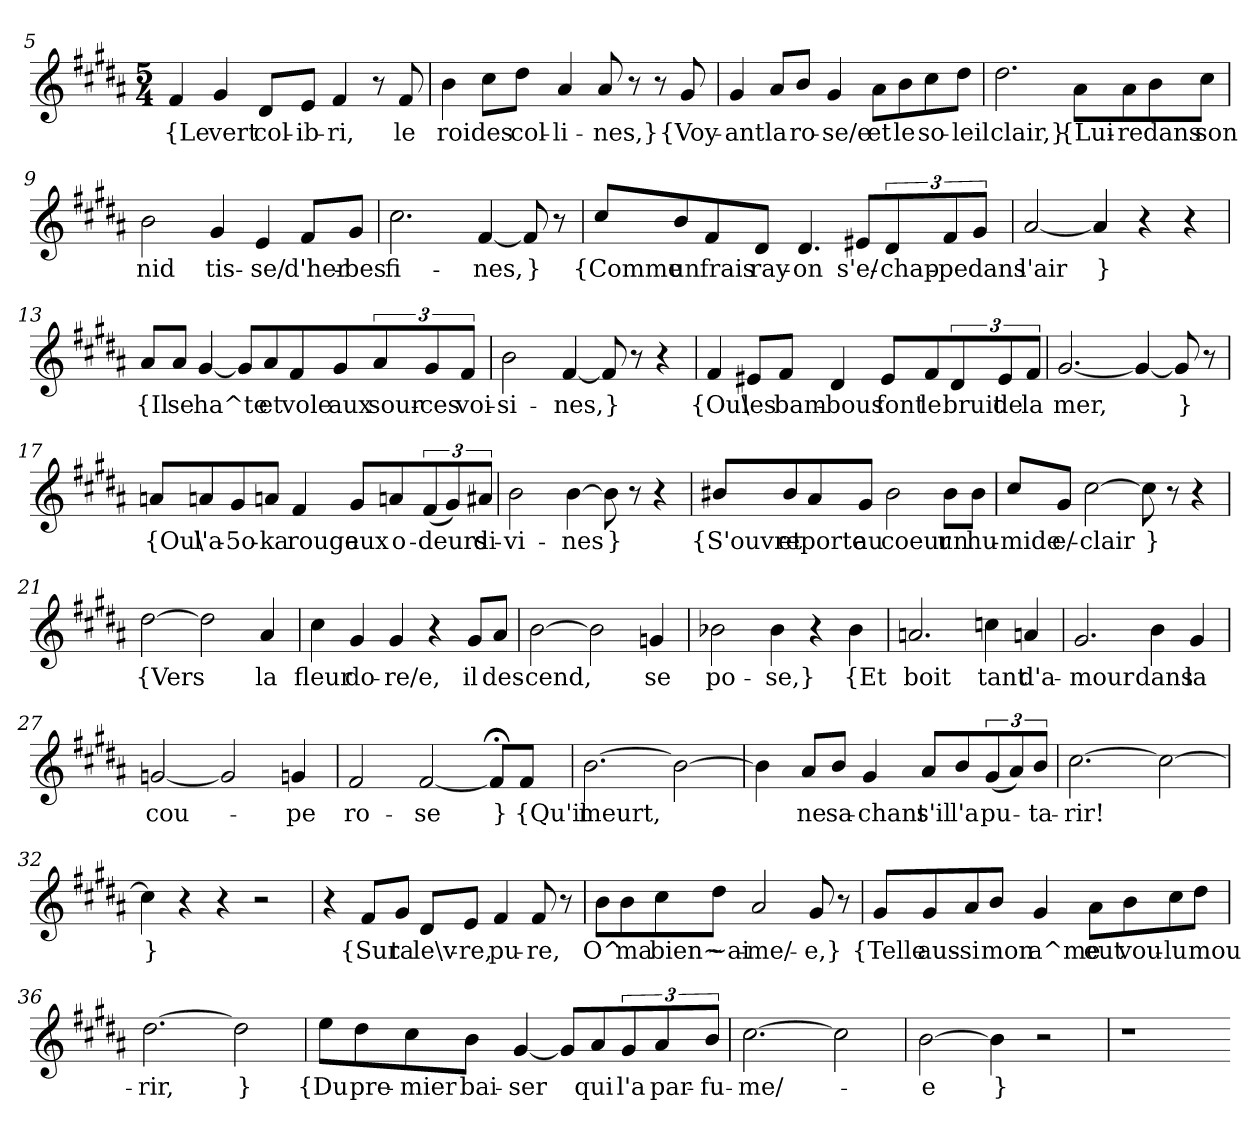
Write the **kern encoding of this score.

**kern	**text
*part1	*part1
*staff1	*staff1
*clefG2	*
*k[f#c#g#d#a#]	*
*M5/4	*
=5	=5
4f#	{Le
4g#	vert
8d#/L	col-
8e/J	-ib-
4f#	-ri,
8r	.
8f#	le
=6	=6
4b	roi
8cc#\L	des
8dd#\J	col-
4a#	-li-
8a#	-nes,}
8r	.
8r	.
8g#	{Voy-
=7	=7
4g#	-ant
8a#/L	la
8b/J	ro-
4g#	-se/e
8a#\L	et
8b\	le
8cc#\	so-
8dd#\J	-leil
=8	=8
2.dd#	clair,}
8a#\L	{Lui-
8a#\	-re
8b\	dans
8cc#\J	son
=9	=9
2b	nid
4g#	tis-
4e	-se/
8f#/L	d'her-
8g#/J	-bes
=10	=10
2.cc#	fi-
[4f#	-nes,
8f#]	}
8r	.
=11	=11
8cc#/L	{Comme
8b/	un
8f#/	frais
8d#/J	ray-
4.d#	-on
8e#X/L	s'e/-
12d#/	-chap-
12f#/	-pe
12g#/J	dans
=12	=12
[2a#	l'air
4a#]	}
4r	.
4r	.
=13	=13
8a#/L	{Il
8a#/J	se
[4g#	ha^te
8g#/L]	.
8a#/	et
8f#/	vole
8g#/	aux
12a#/	sour-
12g#/	ces
12f#/J	voi-
=14	=14
2b	-si-
[4f#	-nes,
8f#]	}
8r	.
4r	.
=15	=15
4f#	{Ou\
8e#X/L	les
8f#/J	bam-
4d#	-bous
8e#/L	font
8f#/	le
12d#/	bruit
12e#/	de
12f#/J	la
=16	=16
[2.g#	mer,
4g#_	.
8g#]	}
8r	.
=17	=17
8an/L	{Ou\
8an/	l'a-
8g#/	-5o-
8an/J	-ka
4f#	rouge
8g#/L	aux
8an/	o-
(12f#/	-deurs
12g#/)	.
12a#X/J	di-
=18	=18
2b	-vi-
[4b	-nes
8b]	}
8r	.
4r	.
=19	=19
8b#X/L	{S'ouvre
8b#/	et
8a#/	porte
8g#/J	au
2b#	coeur
8b#\L	un
8b#\J	hu-
=20	=20
8cc#/L	-mide
8g#/J	e/-
[2cc#	-clair
8cc#]	}
8r	.
4r	.
=21	=21
[2dd#	{Vers
2dd#]	.
4a#	la
=22	=22
4cc#	fleur
4g#	do-
4g#	-re/e,
4r	.
8g#/L	il
8a#/J	des-
=23	=23
[2b	-cend,
2b]	.
4gn	se
=24	=24
2b-X	po-
4b-	-se,}
4r	.
4b-	{Et
=25	=25
2.an	boit
4ccn	tant
4an	d'a-
=26	=26
2.g#	-mour
4b	dans
4g#	la
=27	=27
[2gn	cou-
2gn]	.
4gn	-pe
=28	=28
2f#	ro-
[2f#	-se
8f#;</L]	}
8f#/J	{Qu'il
=29	=29
[2.b	meurt,
2b_	.
=30	=30
4b]	.
8a#/L	ne
8b/J	sa-
4g#	-chant
8a#/L	s'il
8b/	l'a
(12g#/	pu-
12a#/)	.
12b/J	-ta-
=31	=31
[2.cc#	-rir!
2cc#_	.
=32	=32
4cc#]	}
4r	.
4r	.
2r	.
=33	=33
4r	.
8f#/L	{Sur
8g#/J	ta
8d#/L	le\v-
8e/J	-re,
4f#	pu-
8f#	-re,
8r	.
=34	=34
8b\L	O^
8b\	ma
8cc#\	bien~
8dd#\J	~ai-
2a#	-me/-
8g#	-e,}
8r	.
=35	=35
8g#/L	{Telle
8g#/	aus-
8a#/	-si
8b/J	mon
4g#	a^me
8a#\L	eut
8b\	vou-
8cc#\	-lu
8dd#\J	mou-
=36	=36
[2.dd#	-rir,
2dd#]	}
=37	=37
8ee\L	{Du
8dd#\	pre-
8cc#\	-mier
8b\J	bai-
[4g#	-ser
8g#/L]	.
8a#/	qui
12g#/	l'a
12a#/	par-
12b/J	-fu-
=38	=38
[2.cc#	-me/-
2cc#]	.
=39	=39
[2b	-e
4b]	}
2r	.
=40	=40
1r	.
=-	=-
*-	*-
